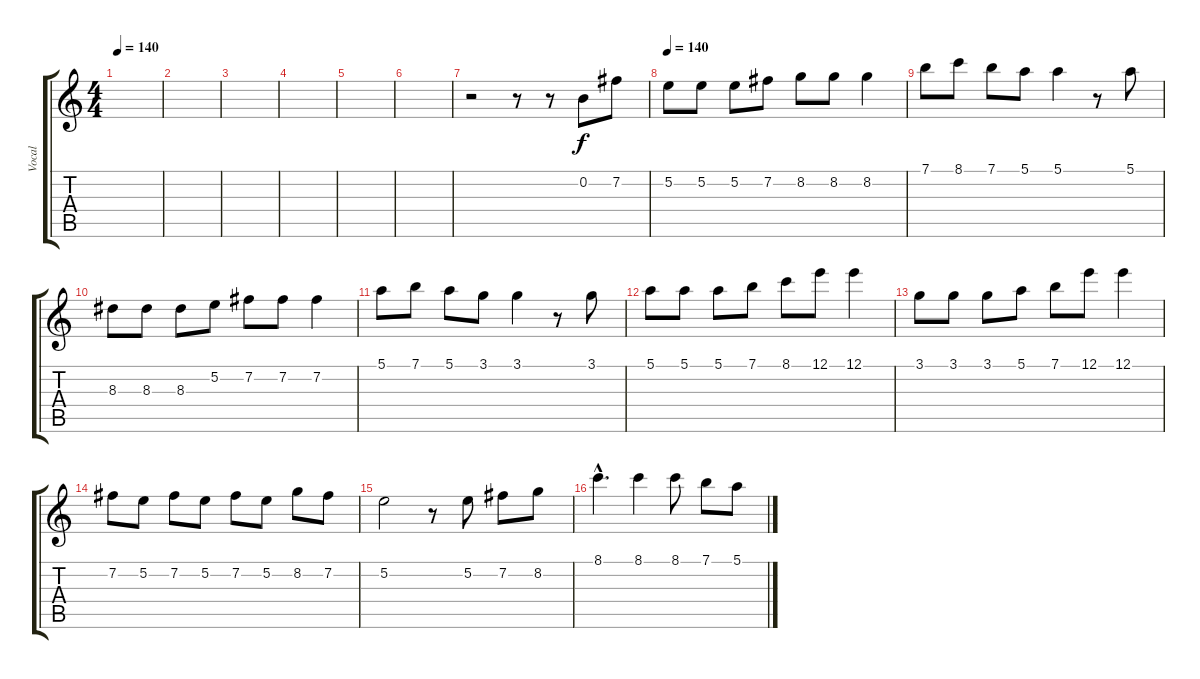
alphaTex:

\track ("Vocal" "Vocal") {instrument acousticguitarnylon}
\staff {score tabs}
\tuning (E4 B3 G3 D3 A2 E2) {hide}
\ts (4 4)
\tempo 140
\clef g2
\ks c
|
|
|
|
|
|
r.2 r.8 r.8 0.2.8 7.2.8 |
\tempo 140
5.2.8 5.2.8 5.2.8 7.2.8 8.2.8 8.2.8 8.2.4 |
7.1.8 8.1.8 7.1.8 5.1.8 5.1.4 r.8 5.1.8 |
8.3.8 8.3.8 8.3.8 5.2.8 7.2.8 7.2.8 7.2.4 |
5.1.8 7.1.8 5.1.8 3.1.8 3.1.4 r.8 3.1.8 |
5.1.8 5.1.8 5.1.8 7.1.8 8.1.8 12.1.8 12.1.4 |
3.1.8 3.1.8 3.1.8 5.1.8 7.1.8 12.1.8 12.1.4 |
7.2.8 5.2.8 7.2.8 5.2.8 7.2.8 5.2.8 8.2.8 7.2.8 |
5.2.2 r.8 5.2.8 7.2.8 8.2.8 |
8.1{hac}.4{d} 8.1.4 8.1.8 7.1.8 5.1.8
